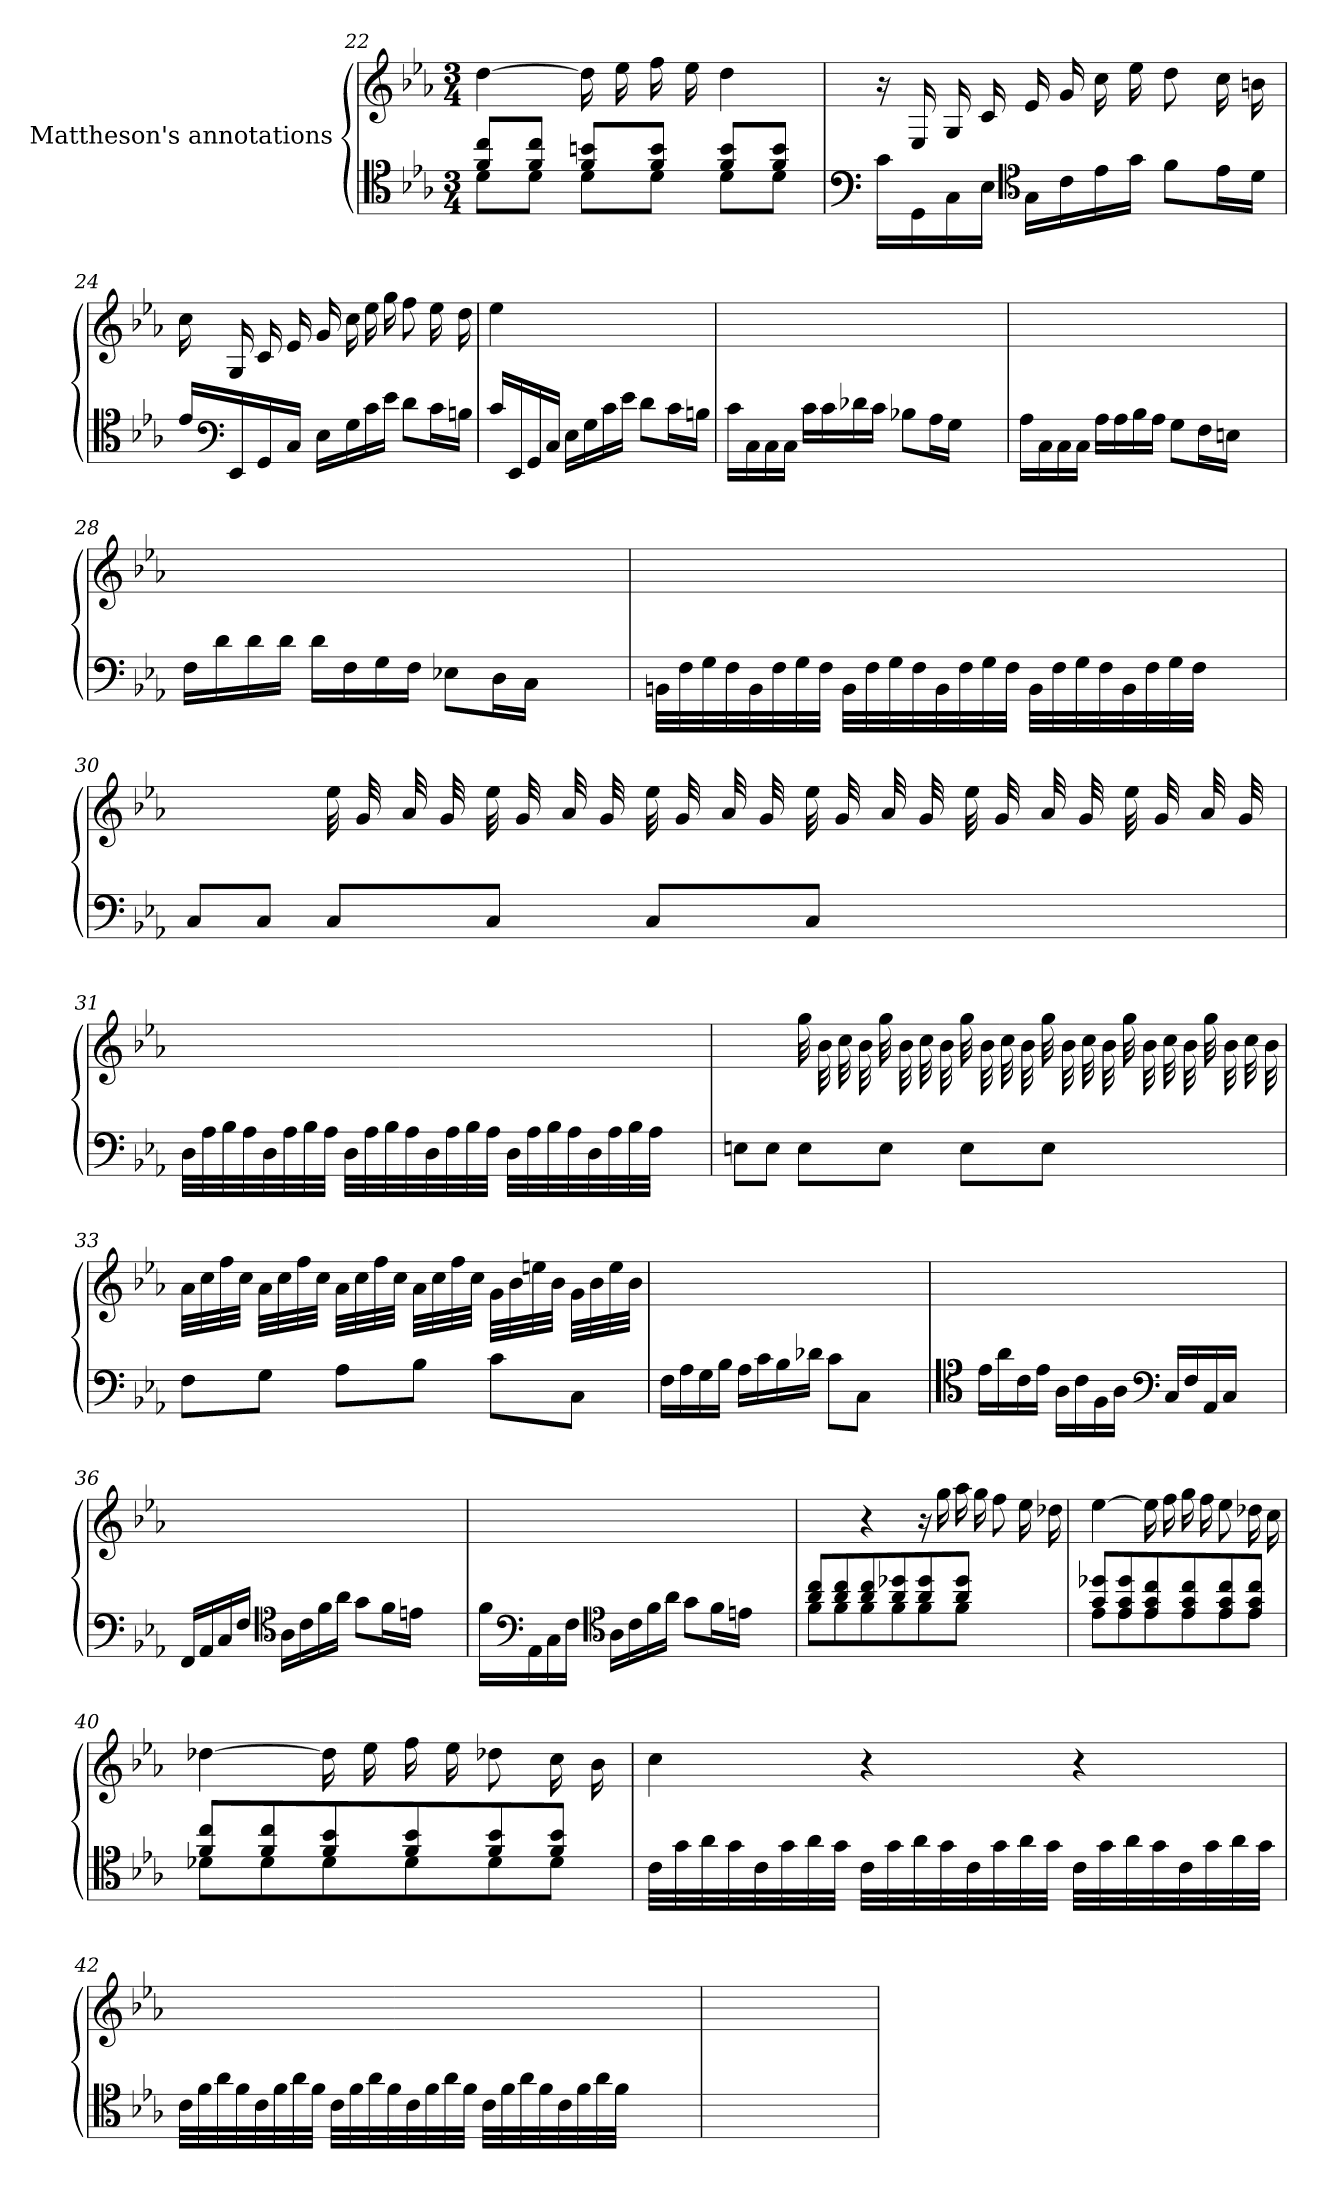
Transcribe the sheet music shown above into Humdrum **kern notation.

**kern	**kern
*part2	*part1
*staff2	*staff1
*	*I"Mattheson's annotations
*clefC4	*clefG2
*k[b-e-a-]	*k[b-e-a-]
*c:	*c:
*M3/4	*M3/4
=22	=22
*^	*
8f/ 8cc/L	8d\L	[4dd\
8f/ 8cc/J	8d\J	.
8f/ 8bn/L	8d\L	16dd\]
.	.	16ee-\
8f/ 8b/J	8d\J	16ff\
.	.	16ee-\
8f/ 8b/L	8d\L	4dd\
8f/ 8b/J	8d\J	.
*v	*v	*
=23	=23
*clefF4	*
16c\LL	16r
16GG\	16E-/
16C\	16G/
16E-\JJ	16c/
*clefC4	*
16G\LL	16e-/
16c\	16g/
16e-\	16cc\
16g\JJ	16ee-\
8f\L	8dd\
16e-\L	16cc\
16d\JJ	16bn\
=24	=24
16e-/LL	16cc\
*clefF4	*
16EE-/	16G/
16GG/	16c/
16C/JJ	16e-/
16E-\LL	16g/
16G\	16cc\
16c\	16ee-\
16e-\JJ	16gg\
8d\L	8ff\
16c\L	16ee-\
16Bn\JJ	16dd\
=25	=25
16c/LL	4ee-\
16EE-/	.
16GG/	.
16C/JJ	.
16E-\LL	4ryy
16G\	.
16c\	.
16e-\JJ	.
8d\L	4ryy
16c\L	.
16Bn\JJ	.
=26	=26
16c\LL	2.ryy
16C\	.
16C\	.
16C\JJ	.
16c\LL	.
16c\	.
16d-X\	.
16c\JJ	.
8B-X\L	.
16A-\L	.
16G\JJ	.
4ryy	4ryy
=27	=27
16A-\LL	4ryy
16C\	.
16C\	.
16C\JJ	.
16A-\LL	2.ryy
16A-\	.
16B-\	.
16A-\JJ	.
8G\L	.
16F\L	.
16En\JJ	.
4ryy	.
=28	=28
16F\LL	4ryy
16d\	.
16d\	.
16d\JJ	.
16d\LL	2.ryy
16F\	.
16G\	.
16F\JJ	.
8E-X\L	.
16D\L	.
16C\JJ	.
4ryy	.
=29	=29
32BBn\LLL	4ryy
32F\	.
32G\	.
32F\	.
32BB\	.
32F\	.
32G\	.
32F\JJJ	.
32BB\LLL	2.ryy
32F\	.
32G\	.
32F\	.
32BB\	.
32F\	.
32G\	.
32F\JJJ	.
32BB\LLL	.
32F\	.
32G\	.
32F\	.
32BB\	.
32F\	.
32G\	.
32F\JJJ	.
4ryy	.
=30	=30
8C/L	4ryy
8C/J	.
8C/L	32ee-\
.	32g/
.	32a-/
.	32g/
8C/J	32ee-\
.	32g/
.	32a-/
.	32g/
8C/L	32ee-\
.	32g/
.	32a-/
.	32g/
8C/J	32ee-\
.	32g/
.	32a-/
.	32g/
4ryy	32ee-\
.	32g/
.	32a-/
.	32g/
.	32ee-\
.	32g/
.	32a-/
.	32g/
=31	=31
32D\LLL	2.ryy
32A-\	.
32B-\	.
32A-\	.
32D\	.
32A-\	.
32B-\	.
32A-\JJJ	.
32D\LLL	.
32A-\	.
32B-\	.
32A-\	.
32D\	.
32A-\	.
32B-\	.
32A-\JJJ	.
32D\LLL	.
32A-\	.
32B-\	.
32A-\	.
32D\	.
32A-\	.
32B-\	.
32A-\JJJ	.
4ryy	4ryy
=32	=32
8En\L	4ryy
8E\J	.
8E\L	32gg\
.	32b-\
.	32cc\
.	32b-\
8E\J	32gg\
.	32b-\
.	32cc\
.	32b-\
8E\L	32gg\
.	32b-\
.	32cc\
.	32b-\
8E\J	32gg\
.	32b-\
.	32cc\
.	32b-\
4ryy	32gg\
.	32b-\
.	32cc\
.	32b-\
.	32gg\
.	32b-\
.	32cc\
.	32b-\
=33	=33
8F\L	32a-/LLL
.	32cc\
.	32ff\
.	32cc\JJJ
8G\J	32a-/LLL
.	32cc\
.	32ff\
.	32cc\JJJ
8A-\L	32a-/LLL
.	32cc\
.	32ff\
.	32cc\JJJ
8B-\J	32a-/LLL
.	32cc\
.	32ff\
.	32cc\JJJ
8c\L	32g/LLL
.	32b-\
.	32een\
.	32b-\JJJ
8C\J	32g/LLL
.	32b-\
.	32ee\
.	32b-\JJJ
=34	=34
16F\LL	2.ryy
16A-\	.
16G\	.
16B-\JJ	.
16A-\LL	.
16c\	.
16B-\	.
16d-X\JJ	.
8c\L	.
8C\J	.
4ryy	4ryy
=35	=35
*clefC4	*
16e-\LL	4ryy
16a-\	.
16c\	.
16e-\JJ	.
16A-\LL	2.ryy
16c\	.
16F\	.
16A-\JJ	.
*clefF4	*
16C/LL	.
16F/	.
16AA-/	.
16C/JJ	.
4ryy	.
=36	=36
16FF/LL	4ryy
16AA-/	.
16C/	.
16F/JJ	.
*clefC4	*
16A-\LL	2.ryy
16c\	.
16f\	.
16a-\JJ	.
8g\L	.
16f\L	.
16en\JJ	.
4ryy	.
=37	=37
16f\LL	4ryy
*clefF4	*
16AA-\	.
16C\	.
16F\JJ	.
*clefC4	*
16A-\LL	2.ryy
16c\	.
16f\	.
16a-\JJ	.
8g\L	.
16f\L	.
16en\JJ	.
4ryy	.
=38	=38
*^	*
8f\L	8a-/ 8cc/L	4ryy
8f\	8a-/ 8cc/	.
8f\	8a-/ 8cc/	4r
8f\	8a-/ 8dd-X/	.
8f\	8a-/ 8dd-/	16r
.	.	16gg\
8f\J	8a-/ 8dd-/J	16aa-\
.	.	16gg\
4ryy	4ryy	8ff\
.	.	16ee-\
.	.	16dd-X\
=39	=39	=39
8e-\L	8g/ 8dd-X/L	[4ee-\
8e-\	8e-/ 8g/ 8dd-/	.
8e-\	8e-/ 8g/ 8cc/	16ee-\]
.	.	16ff\
8e-\	8e-/ 8g/ 8cc/	16gg\
.	.	16ff\
8e-\	8e-/ 8g/ 8cc/	8ee-\
8e-\J	8e-/ 8g/ 8cc/J	16dd-X\
.	.	16cc\
=40	=40	=40
8d-X\L	8f/ 8cc/L	[4dd-X\
8d-\	8f/ 8cc/	.
8d-\	8f/ 8b-/	16dd-\]
.	.	16ee-\
8d-\	8f/ 8b-/	16ff\
.	.	16ee-\
8d-\	8f/ 8b-/	8dd-X\
8d-\J	8f/ 8b-/J	16cc\
.	.	16b-\
*v	*v	*
=41	=41
32c\LLL	4cc\
32g\	.
32a-\	.
32g\	.
32c\	.
32g\	.
32a-\	.
32g\JJJ	.
32c\LLL	4r
32g\	.
32a-\	.
32g\	.
32c\	.
32g\	.
32a-\	.
32g\JJJ	.
32c\LLL	4r
32g\	.
32a-\	.
32g\	.
32c\	.
32g\	.
32a-\	.
32g\JJJ	.
=42	=42
32c\LLL	2.ryy
32f\	.
32a-\	.
32f\	.
32c\	.
32f\	.
32a-\	.
32f\JJJ	.
32c\LLL	.
32f\	.
32a-\	.
32f\	.
32c\	.
32f\	.
32a-\	.
32f\JJJ	.
32c\LLL	.
32f\	.
32a-\	.
32f\	.
32c\	.
32f\	.
32a-\	.
32f\JJJ	.
4ryy	4ryy
=43	=43
2.ryy	4ryy
.	2ryy
=	=
*-	*-
